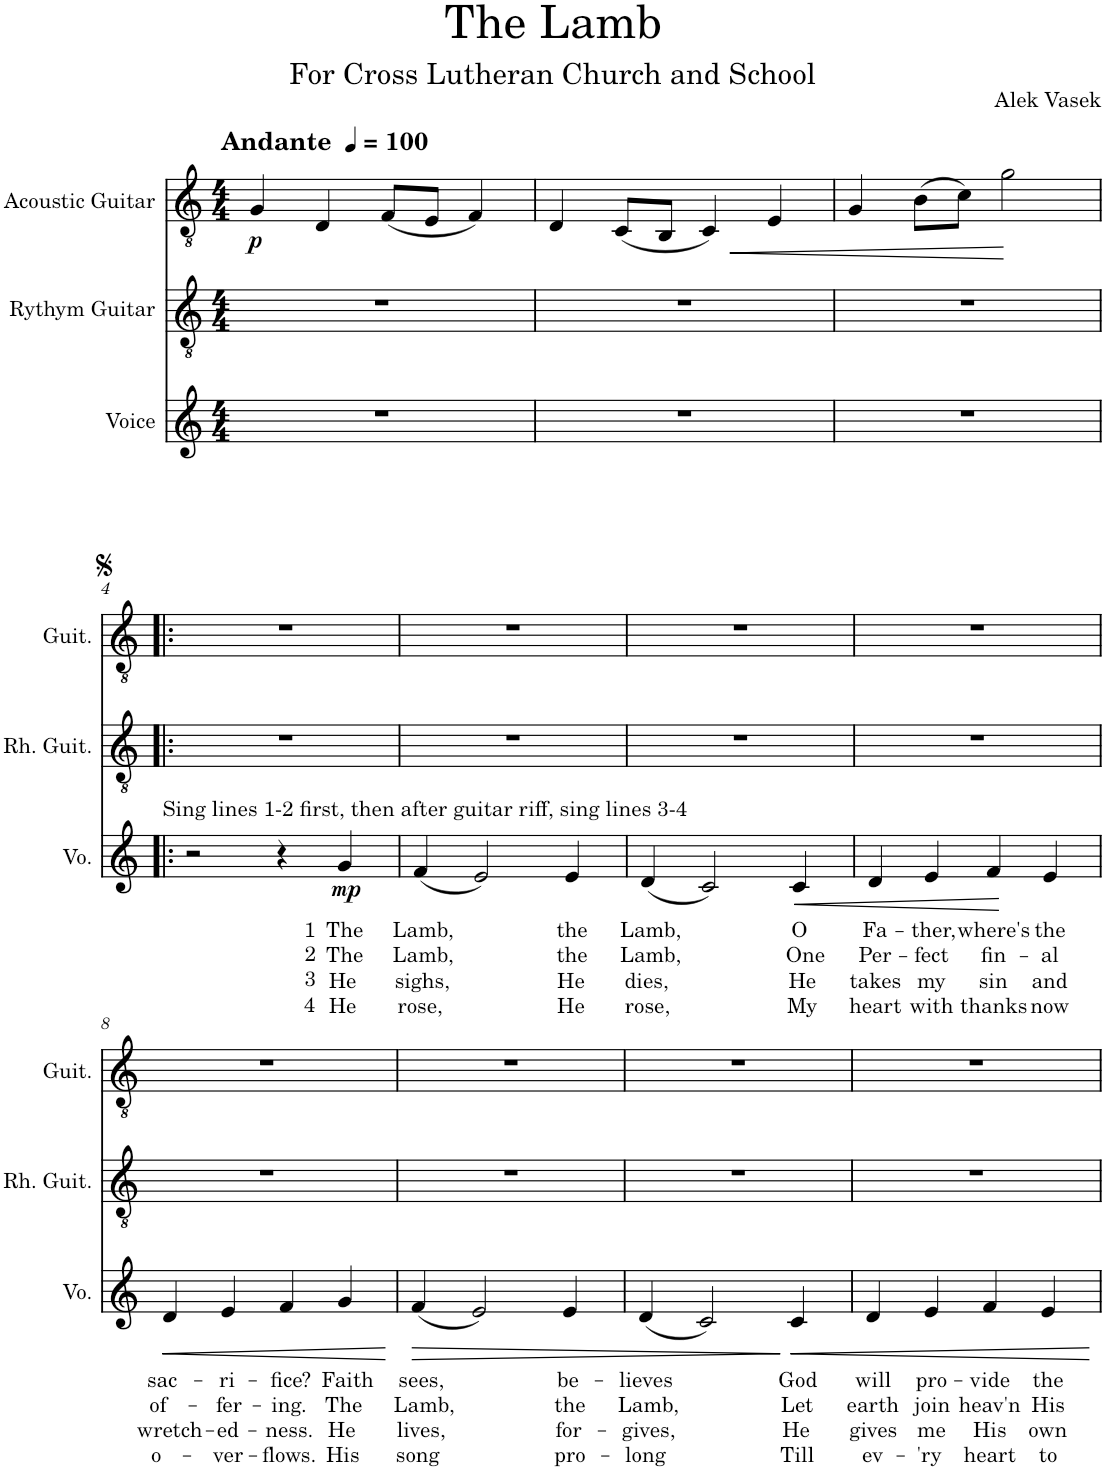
**kern	**text	**text	**text	**text	**dynam	**kern	**kern	**dynam
*part3	*part3	*part3	*part3	*part3	*part3	*part2	*part1	*part1
*staff3	*staff3	*staff3	*staff3	*staff3	*staff3	*staff2	*staff1	*staff1
*I"Voice	*	*	*	*	*	*I"Rythym Guitar	*I"Acoustic Guitar	*
*I'Vo.	*	*	*	*	*	*I'Rh. Guit.	*I'Guit.	*
*clefG2	*	*	*	*	*	*clefGv2	*clefGv2	*
*k[]	*	*	*	*	*	*k[]	*k[]	*
*M4/4	*	*	*	*	*	*M4/4	*M4/4	*
*MM100	*	*	*	*	*	*MM100	*MM100	*
=1	=1	=1	=1	=1	=1	=1	=1	=1
!	!	!	!	!	!	!	!LO:TX:a:B:t=Andante	!
!	!	!	!	!	!	!	!	!LO:DY:b
1r	.	.	.	.	.	1r	4G/	p
.	.	.	.	.	.	.	4D/	.
.	.	.	.	.	.	.	(8F/L	.
.	.	.	.	.	.	.	8E/J	.
.	.	.	.	.	.	.	4F/)	.
=2	=2	=2	=2	=2	=2	=2	=2	=2
1r	.	.	.	.	.	1r	4D/	.
.	.	.	.	.	.	.	(8C/L	.
.	.	.	.	.	.	.	8BB/J	.
!	!	!	!	!	!	!	!	!LO:HP:b
.	.	.	.	.	.	.	4C/)	<
.	.	.	.	.	.	.	4E/	.
=3	=3	=3	=3	=3	=3	=3	=3	=3
1r	.	.	.	.	.	1r	4G/	.
.	.	.	.	.	.	.	(8B\L	.
.	.	.	.	.	.	.	8c\J)	.
.	.	.	.	.	.	.	2g\	.
.	.	.	.	.	.	.	.	[
!!LO:LB:g=z
=4!|:	=4!|:	=4!|:	=4!|:	=4!|:	=4!|:	=4!|:	=4!|:	=4!|:
2r	.	.	.	.	.	1r	1r	.
4r	.	.	.	.	.	.	.	.
!LO:TX:b:t=1	!	!	!	!	!	!	!	!
!LO:TX:b:t=2	!	!	!	!	!	!	!	!
!LO:TX:b:t=3	!	!	!	!	!	!	!	!
!LO:TX:b:t=4	!	!	!	!	!	!	!	!
!LO:TX:a:t=Sing lines 1-2 first, then after guitar riff, sing lines 3-4	!	!	!	!	!	!	!	!
!	!LO:LY:b	!LO:LY:b	!LO:LY:b	!LO:LY:b	!LO:DY:b	!	!	!
4g/	The	The	He	He	mp	.	.	.
=5	=5	=5	=5	=5	=5	=5	=5	=5
!	!LO:LY:b	!LO:LY:b	!LO:LY:b	!LO:LY:b	!	!	!	!
(4f/	Lamb,	Lamb,	sighs,	rose,	.	1r	1r	.
2e/)	.	.	.	.	.	.	.	.
!	!LO:LY:b	!LO:LY:b	!LO:LY:b	!LO:LY:b	!	!	!	!
4e/	the	the	He	He	.	.	.	.
=6	=6	=6	=6	=6	=6	=6	=6	=6
!	!LO:LY:b	!LO:LY:b	!LO:LY:b	!LO:LY:b	!	!	!	!
(4d/	Lamb,	Lamb,	dies,	rose,	.	1r	1r	.
2c/)	.	.	.	.	.	.	.	.
!	!LO:LY:b	!LO:LY:b	!LO:LY:b	!LO:LY:b	!LO:HP:b	!	!	!
4c/	O	One	He	My	<	.	.	.
=7	=7	=7	=7	=7	=7	=7	=7	=7
!	!LO:LY:b	!LO:LY:b	!LO:LY:b	!LO:LY:b	!	!	!	!
4d/	Fa-	Per-	takes	heart	.	1r	1r	.
!	!LO:LY:b	!LO:LY:b	!LO:LY:b	!LO:LY:b	!	!	!	!
4e/	-ther,	-fect	my	with	.	.	.	.
!	!LO:LY:b	!LO:LY:b	!LO:LY:b	!LO:LY:b	!	!	!	!
4f/	where's	fin-	sin	thanks	.	.	.	.
!	!LO:LY:b	!LO:LY:b	!LO:LY:b	!LO:LY:b	!	!	!	!
4e/	the	-al	and	now	[	.	.	.
!!LO:LB:g=z
=8	=8	=8	=8	=8	=8	=8	=8	=8
!	!LO:LY:b	!LO:LY:b	!LO:LY:b	!LO:LY:b	!LO:HP:b	!	!	!
4d/	sac-	of-	wretch-	o-	<	1r	1r	.
!	!LO:LY:b	!LO:LY:b	!LO:LY:b	!LO:LY:b	!	!	!	!
4e/	-ri-	-fer-	-ed-	-ver-	.	.	.	.
!	!LO:LY:b	!LO:LY:b	!LO:LY:b	!LO:LY:b	!	!	!	!
4f/	-fice?	-ing.	-ness.	-flows.	.	.	.	.
!	!LO:LY:b	!LO:LY:b	!LO:LY:b	!LO:LY:b	!	!	!	!
4g/	Faith	The	He	His	.	.	.	.
.	.	.	.	.	[	.	.	.
=9	=9	=9	=9	=9	=9	=9	=9	=9
!	!LO:LY:b	!LO:LY:b	!LO:LY:b	!LO:LY:b	!LO:HP:b	!	!	!
(4f/	sees,	Lamb,	lives,	song	>	1r	1r	.
2e/)	.	.	.	.	.	.	.	.
!	!LO:LY:b	!LO:LY:b	!LO:LY:b	!LO:LY:b	!	!	!	!
4e/	be-	the	for-	pro-	.	.	.	.
=10	=10	=10	=10	=10	=10	=10	=10	=10
!	!LO:LY:b	!LO:LY:b	!LO:LY:b	!LO:LY:b	!	!	!	!
(4d/	-lieves	Lamb,	-gives,	-long	.	1r	1r	.
2c/)	.	.	.	.	.	.	.	.
!	!LO:LY:b	!LO:LY:b	!LO:LY:b	!LO:LY:b	!LO:HP:n=1:b	!	!	!
4c/	God	Let	He	Till	] <	.	.	.
=11	=11	=11	=11	=11	=11	=11	=11	=11
!	!LO:LY:b	!LO:LY:b	!LO:LY:b	!LO:LY:b	!	!	!	!
4d/	will	earth	gives	ev-	.	1r	1r	.
!	!LO:LY:b	!LO:LY:b	!LO:LY:b	!LO:LY:b	!	!	!	!
4e/	pro-	join	me	-'ry	.	.	.	.
!	!LO:LY:b	!LO:LY:b	!LO:LY:b	!LO:LY:b	!	!	!	!
4f/	-vide	heav'n	His	heart	.	.	.	.
!	!LO:LY:b	!LO:LY:b	!LO:LY:b	!LO:LY:b	!	!	!	!
4e/	the	His	own	to	.	.	.	.
.	.	.	.	.	[	.	.	.
=	=	=	=	=	=	=	=	=
*-	*-	*-	*-	*-	*-	*-	*-	*-
